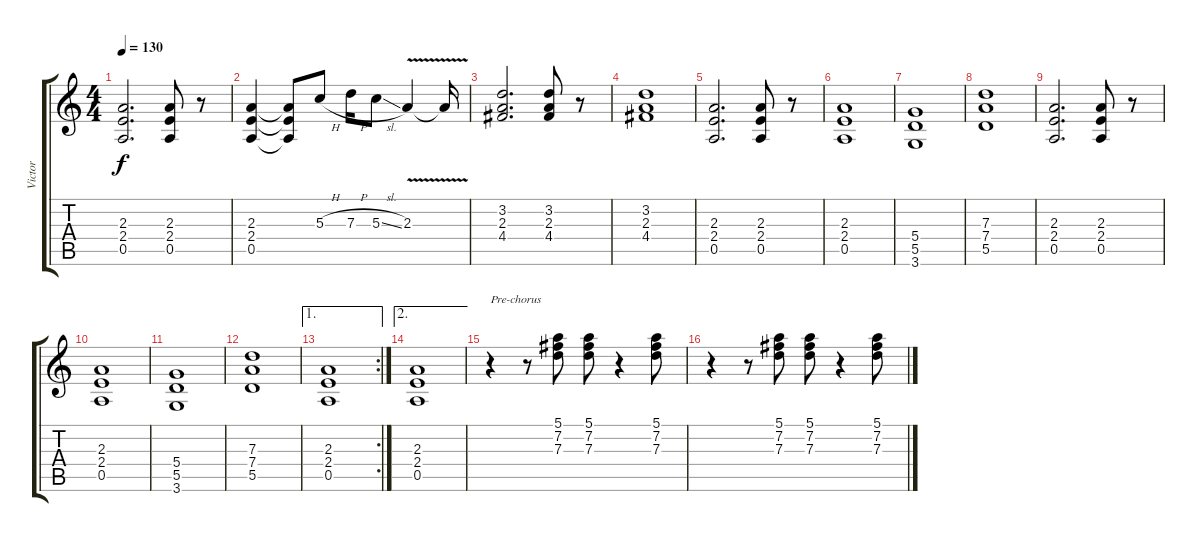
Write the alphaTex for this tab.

\track ("Victor" "Victor") {instrument distortionguitar}
\staff {score tabs}
\tuning (E4 B3 G3 D3 A2 E2) {hide}
\ts (4 4)
\tempo 130
\clef g2
\ks c
(2.3 2.4 0.5).2{d dy f} (2.3 2.4 0.5).8 r.8 |
(2.3 2.4 0.5).4 (2.3{t} 2.4{t} 0.5{t}).8 5.3{h}.8 7.3{h}.16 5.3{sl}.8 2.3{v}.4 2.3{t}.16 |
(3.2 2.3 4.4).2{d} (3.2 2.3 4.4).8 r.8 |
(3.2 2.3 4.4).1 |
(2.3 2.4 0.5).2{d} (2.3 2.4 0.5).8 r.8 |
(2.3 2.4 0.5).1 |
(5.4 5.5 3.6).1 |
(7.3 7.4 5.5).1 |
(2.3 2.4 0.5).2{d} (2.3 2.4 0.5).8 r.8 |
(2.3 2.4 0.5).1 |
(5.4 5.5 3.6).1 |
(7.3 7.4 5.5).1 |
\ae 1
\rc 2
(2.3 2.4 0.5).1 |
\ae 2
(2.3 2.4 0.5).1 |
r.4{txt "Pre-chorus"} r.8 (5.1 7.2 7.3).8 (5.1 7.2 7.3).8 r.4 (5.1 7.2 7.3).8 |
r.4 r.8 (5.1 7.2 7.3).8 (5.1 7.2 7.3).8 r.4 (5.1 7.2 7.3).8
